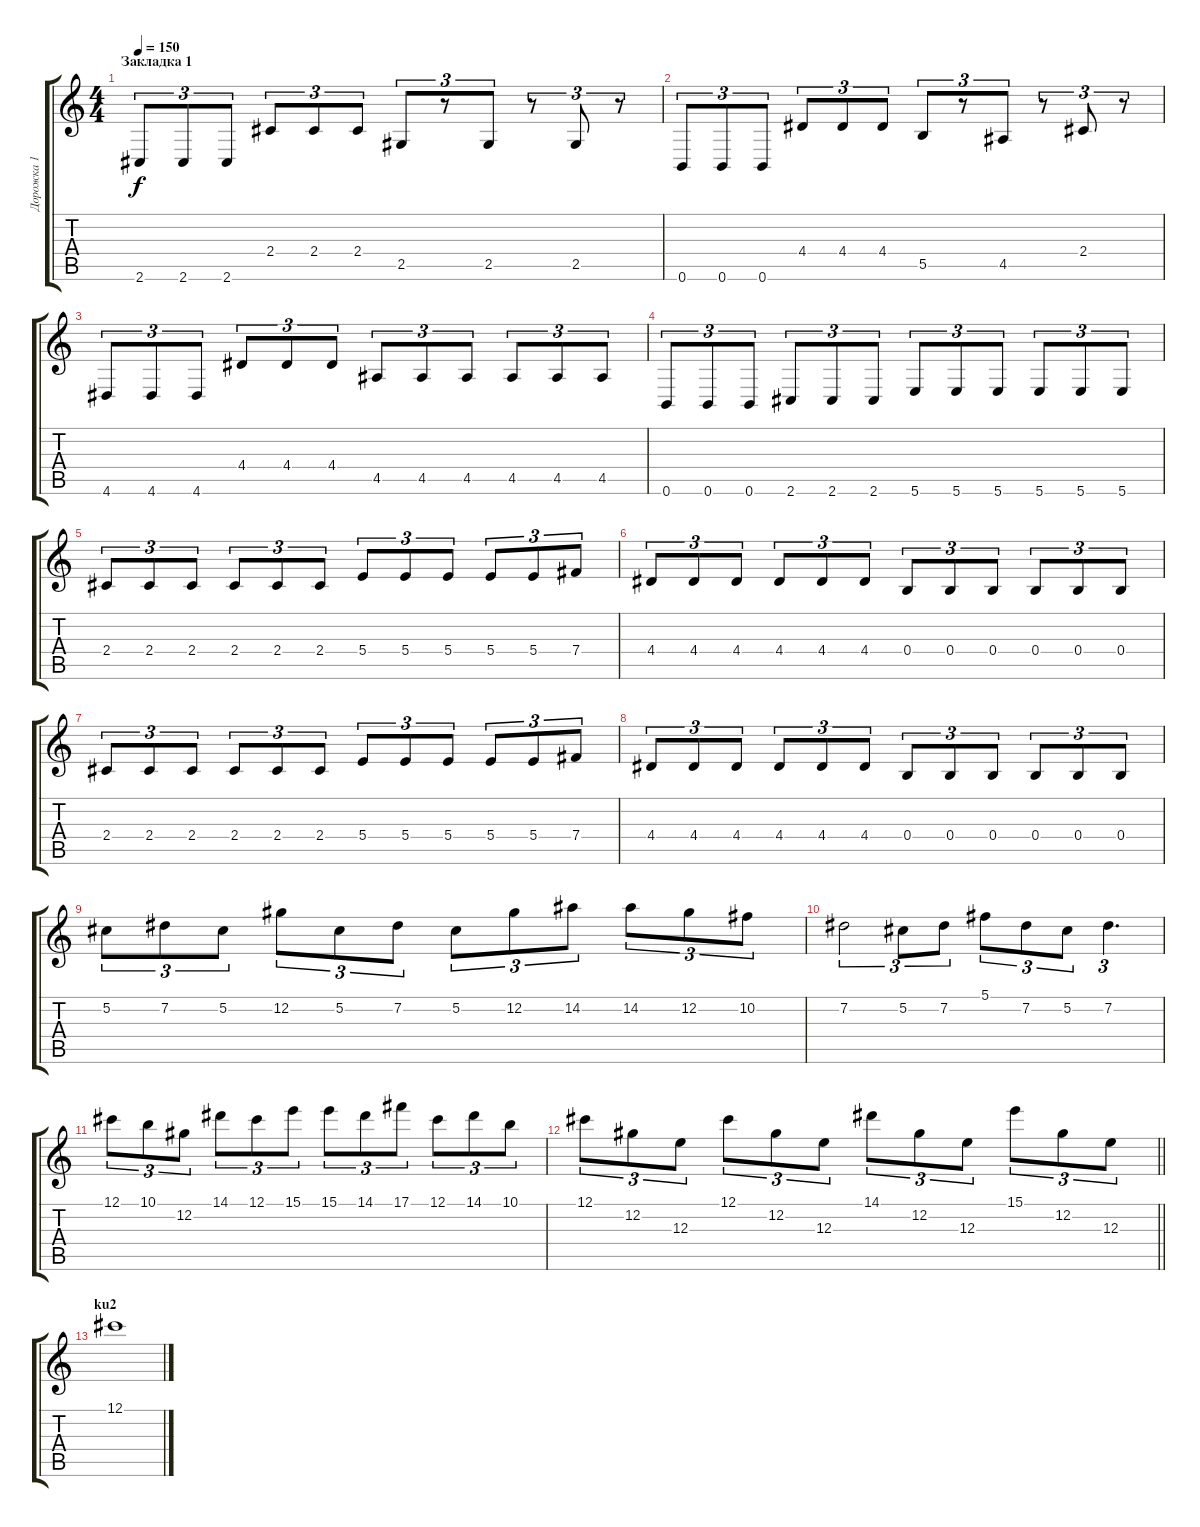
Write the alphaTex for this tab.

\track ("Дорожка 1" "Дорожка 1") {instrument distortionguitar}
\staff {score tabs}
\tuning (Db4 Ab3 E3 B2 Gb2 B1) {hide}
\ts (4 4)
\section ("" "Закладка 1")
\tempo 150
\clef g2
\ks c
2.6.8{tu (3 2) dy f} 2.6.8{tu (3 2)} 2.6.8{tu (3 2)} 2.4.8{tu (3 2)} 2.4.8{tu (3 2)} 2.4.8{tu (3 2)} 2.5.8{tu (3 2)} r.8{tu (3 2)} 2.5.8{tu (3 2)} r.8{tu (3 2)} 2.5.8{tu (3 2)} r.8{tu (3 2)} |
0.6.8{tu (3 2)} 0.6.8{tu (3 2)} 0.6.8{tu (3 2)} 4.4.8{tu (3 2)} 4.4.8{tu (3 2)} 4.4.8{tu (3 2)} 5.5.8{tu (3 2)} r.8{tu (3 2)} 4.5.8{tu (3 2)} r.8{tu (3 2)} 2.4.8{tu (3 2)} r.8{tu (3 2)} |
4.6.8{tu (3 2)} 4.6.8{tu (3 2)} 4.6.8{tu (3 2)} 4.4.8{tu (3 2)} 4.4.8{tu (3 2)} 4.4.8{tu (3 2)} 4.5.8{tu (3 2)} 4.5.8{tu (3 2)} 4.5.8{tu (3 2)} 4.5.8{tu (3 2)} 4.5.8{tu (3 2)} 4.5.8{tu (3 2)} |
0.6.8{tu (3 2)} 0.6.8{tu (3 2)} 0.6.8{tu (3 2)} 2.6.8{tu (3 2)} 2.6.8{tu (3 2)} 2.6.8{tu (3 2)} 5.6.8{tu (3 2)} 5.6.8{tu (3 2)} 5.6.8{tu (3 2)} 5.6.8{tu (3 2)} 5.6.8{tu (3 2)} 5.6.8{tu (3 2)} |
2.4.8{tu (3 2)} 2.4.8{tu (3 2)} 2.4.8{tu (3 2)} 2.4.8{tu (3 2)} 2.4.8{tu (3 2)} 2.4.8{tu (3 2)} 5.4.8{tu (3 2)} 5.4.8{tu (3 2)} 5.4.8{tu (3 2)} 5.4.8{tu (3 2)} 5.4.8{tu (3 2)} 7.4.8{tu (3 2)} |
4.4.8{tu (3 2)} 4.4.8{tu (3 2)} 4.4.8{tu (3 2)} 4.4.8{tu (3 2)} 4.4.8{tu (3 2)} 4.4.8{tu (3 2)} 0.4.8{tu (3 2)} 0.4.8{tu (3 2)} 0.4.8{tu (3 2)} 0.4.8{tu (3 2)} 0.4.8{tu (3 2)} 0.4.8{tu (3 2)} |
2.4.8{tu (3 2)} 2.4.8{tu (3 2)} 2.4.8{tu (3 2)} 2.4.8{tu (3 2)} 2.4.8{tu (3 2)} 2.4.8{tu (3 2)} 5.4.8{tu (3 2)} 5.4.8{tu (3 2)} 5.4.8{tu (3 2)} 5.4.8{tu (3 2)} 5.4.8{tu (3 2)} 7.4.8{tu (3 2)} |
4.4.8{tu (3 2)} 4.4.8{tu (3 2)} 4.4.8{tu (3 2)} 4.4.8{tu (3 2)} 4.4.8{tu (3 2)} 4.4.8{tu (3 2)} 0.4.8{tu (3 2)} 0.4.8{tu (3 2)} 0.4.8{tu (3 2)} 0.4.8{tu (3 2)} 0.4.8{tu (3 2)} 0.4.8{tu (3 2)} |
5.2.8{tu (3 2)} 7.2.8{tu (3 2)} 5.2.8{tu (3 2)} 12.2.8{tu (3 2)} 5.2.8{tu (3 2)} 7.2.8{tu (3 2)} 5.2.8{tu (3 2)} 12.2.8{tu (3 2)} 14.2.8{tu (3 2)} 14.2.8{tu (3 2)} 12.2.8{tu (3 2)} 10.2.8{tu (3 2)} |
7.2.2{tu (3 2)} 5.2.8{tu (3 2)} 7.2.8{tu (3 2)} 5.1.8{tu (3 2)} 7.2.8{tu (3 2)} 5.2.8{tu (3 2)} 7.2.4{d tu (3 2)} |
12.1.8{tu (3 2)} 10.1.8{tu (3 2)} 12.2.8{tu (3 2)} 14.1.8{tu (3 2)} 12.1.8{tu (3 2)} 15.1.8{tu (3 2)} 15.1.8{tu (3 2)} 14.1.8{tu (3 2)} 17.1.8{tu (3 2)} 12.1.8{tu (3 2)} 14.1.8{tu (3 2)} 10.1.8{tu (3 2)} |
\barLineRight lightlight
12.1.8{tu (3 2)} 12.2.8{tu (3 2)} 12.3.8{tu (3 2)} 12.1.8{tu (3 2)} 12.2.8{tu (3 2)} 12.3.8{tu (3 2)} 14.1.8{tu (3 2)} 12.2.8{tu (3 2)} 12.3.8{tu (3 2)} 15.1.8{tu (3 2)} 12.2.8{tu (3 2)} 12.3.8{tu (3 2)} |
\section ("" "ku2")
12.1.1
